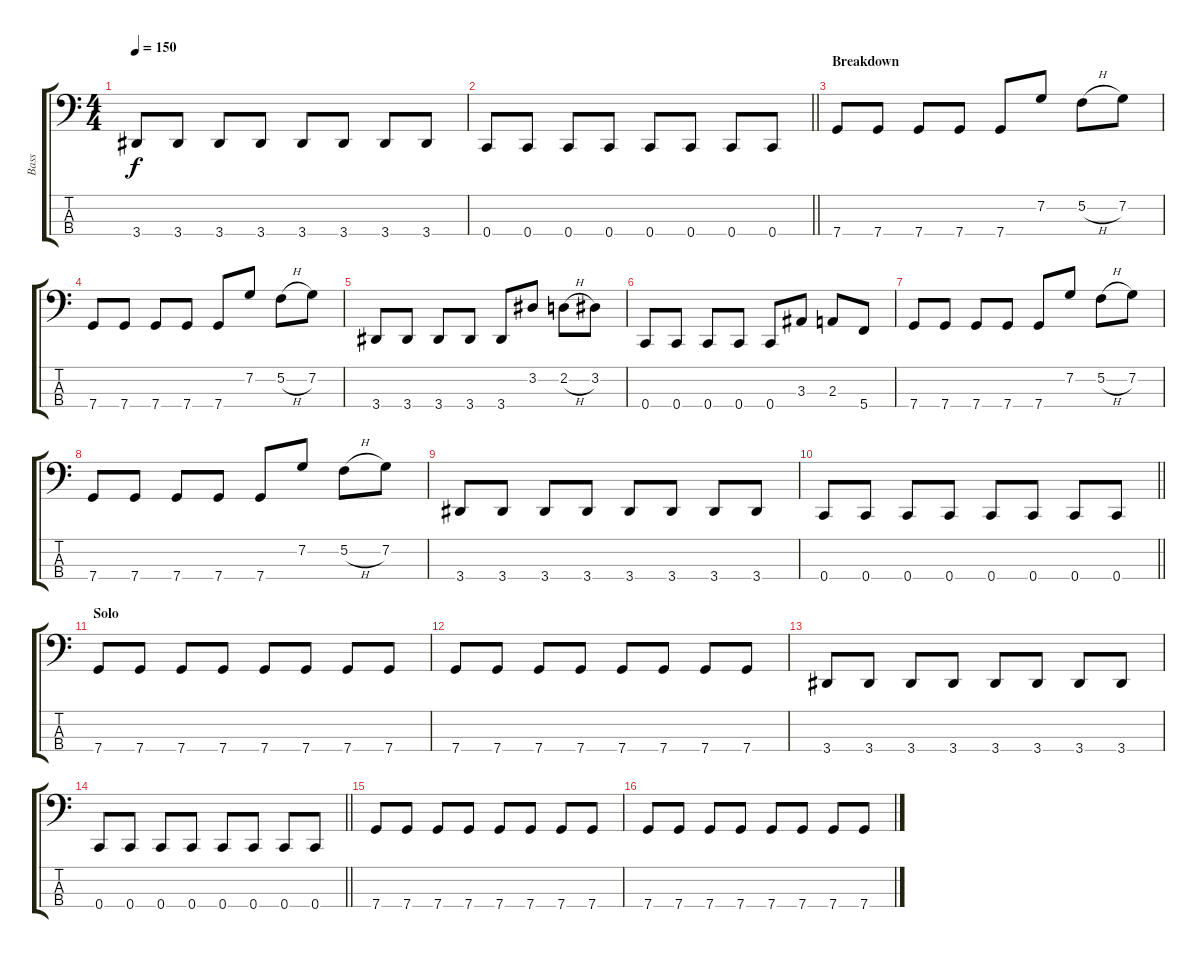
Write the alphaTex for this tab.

\track ("Bass" "Bass") {instrument electricbassfinger}
\staff {score tabs}
\tuning (F2 C2 G1 C1) {hide}
\ts (4 4)
\tempo 150
\clef f4
\ks c
3.4.8{dy f} 3.4.8 3.4.8 3.4.8 3.4.8 3.4.8 3.4.8 3.4.8 |
\barLineRight lightlight
0.4.8 0.4.8 0.4.8 0.4.8 0.4.8 0.4.8 0.4.8 0.4.8 |
\section ("" "Breakdown")
7.4.8 7.4.8 7.4.8 7.4.8 7.4.8 7.2.8 5.2{h}.8 7.2.8 |
7.4.8 7.4.8 7.4.8 7.4.8 7.4.8 7.2.8 5.2{h}.8 7.2.8 |
3.4.8 3.4.8 3.4.8 3.4.8 3.4.8 3.2.8 2.2{h}.8 3.2.8 |
0.4.8 0.4.8 0.4.8 0.4.8 0.4.8 3.3.8 2.3.8 5.4.8 |
7.4.8 7.4.8 7.4.8 7.4.8 7.4.8 7.2.8 5.2{h}.8 7.2.8 |
7.4.8 7.4.8 7.4.8 7.4.8 7.4.8 7.2.8 5.2{h}.8 7.2.8 |
3.4.8 3.4.8 3.4.8 3.4.8 3.4.8 3.4.8 3.4.8 3.4.8 |
\barLineRight lightlight
0.4.8 0.4.8 0.4.8 0.4.8 0.4.8 0.4.8 0.4.8 0.4.8 |
\section ("" "Solo")
7.4.8 7.4.8 7.4.8 7.4.8 7.4.8 7.4.8 7.4.8 7.4.8 |
7.4.8 7.4.8 7.4.8 7.4.8 7.4.8 7.4.8 7.4.8 7.4.8 |
3.4.8 3.4.8 3.4.8 3.4.8 3.4.8 3.4.8 3.4.8 3.4.8 |
\barLineRight lightlight
0.4.8 0.4.8 0.4.8 0.4.8 0.4.8 0.4.8 0.4.8 0.4.8 |
7.4.8 7.4.8 7.4.8 7.4.8 7.4.8 7.4.8 7.4.8 7.4.8 |
7.4.8 7.4.8 7.4.8 7.4.8 7.4.8 7.4.8 7.4.8 7.4.8
